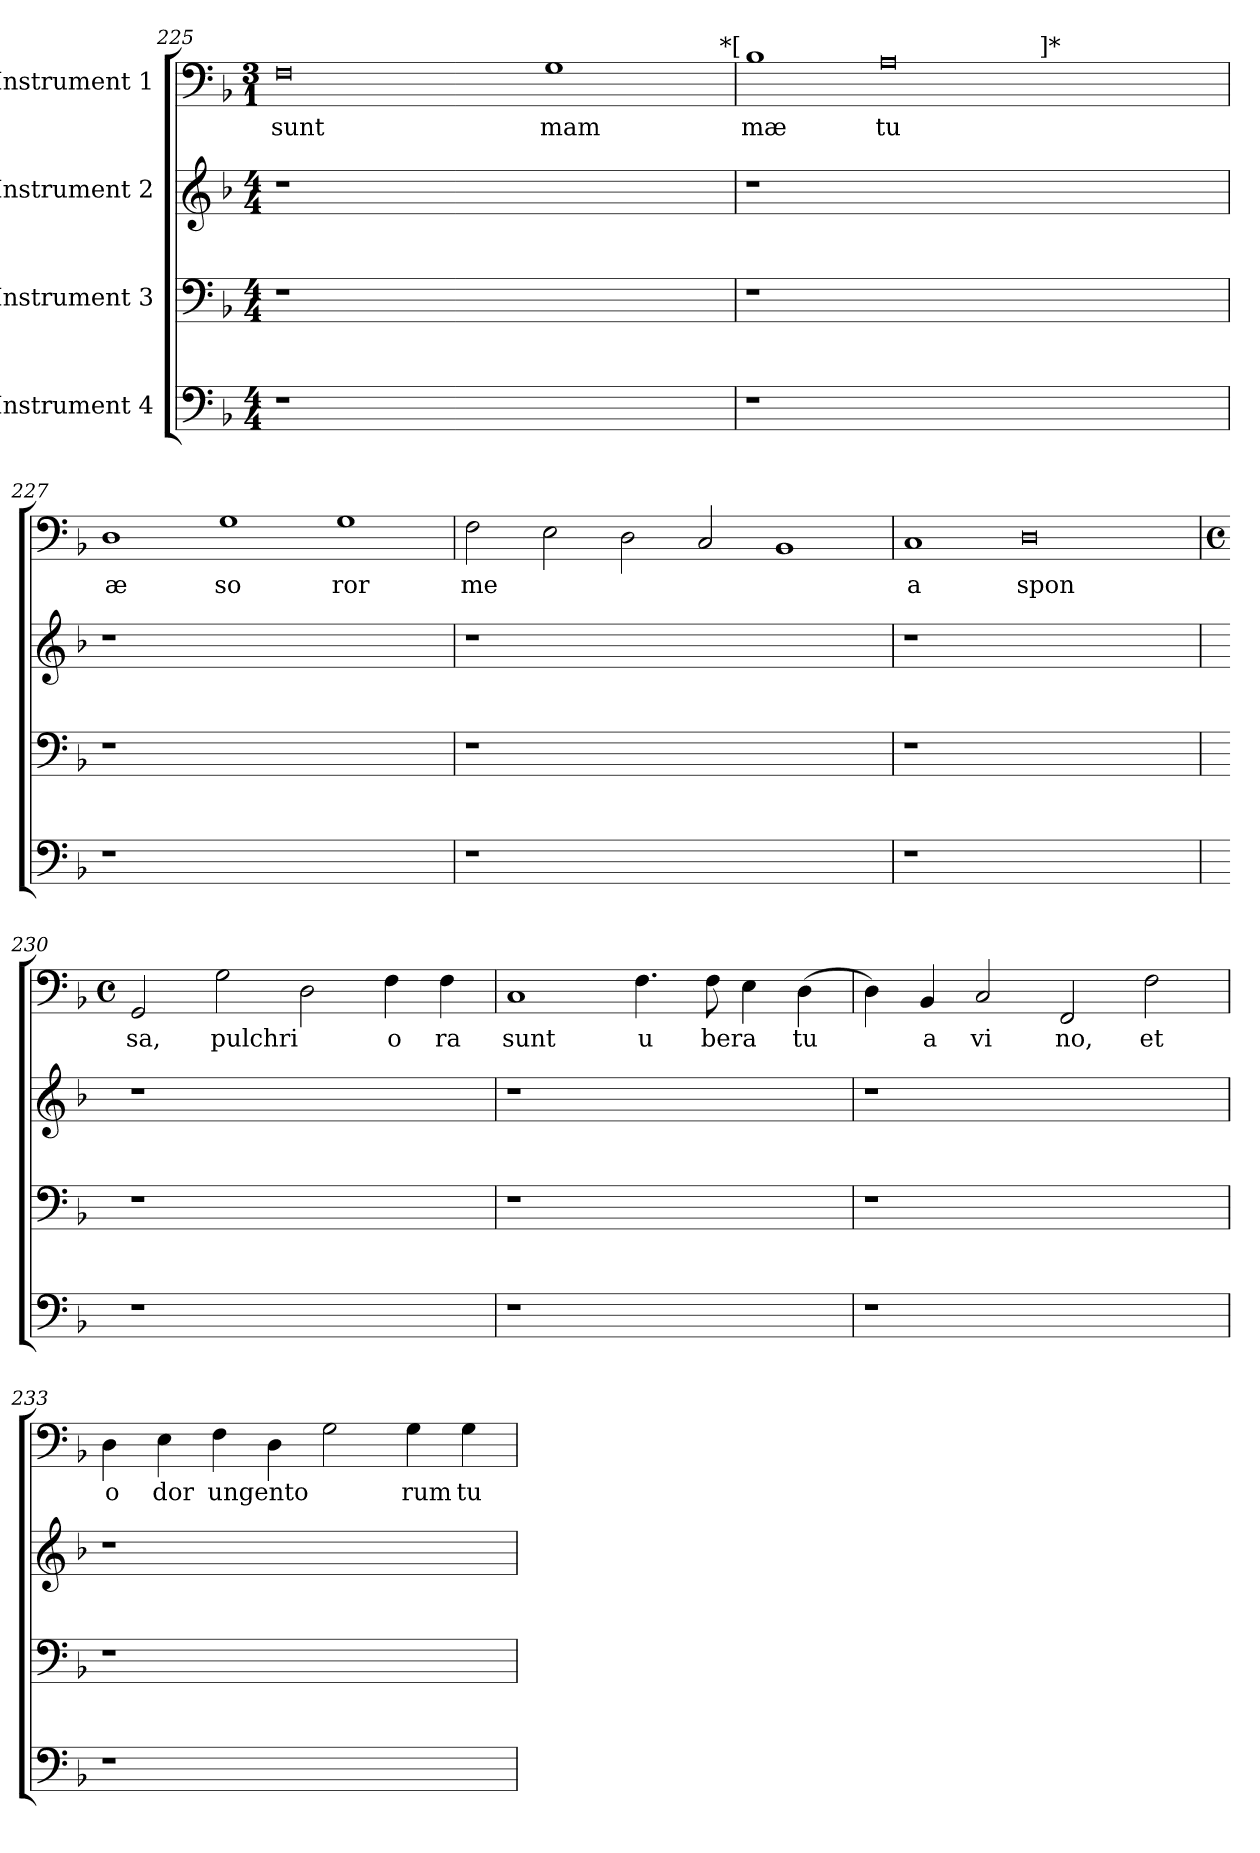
**kern	**kern	**kern	**kern	**text
*part4	*part3	*part2	*part1	*part1
*staff4	*staff3	*staff2	*staff1	*staff1
*I"Instrument 4	*I"Instrument 3	*I"Instrument 2	*I"Instrument 1	*
*clefF4	*clefF4	*clefG2	*clefF4	*
*k[b-]	*k[b-]	*k[b-]	*k[b-]	*
*F:	*F:	*F:	*F:	*
*M4/4	*M4/4	*M4/4	*M3/1	*
=225	=225	=225	=225	=225
!	!	!	!	!LO:LY:b:cj
*	*	*	*^	*
1r	1r	1r	0F	1ryy	sunt
0ryy	0ryy	0ryy	.	1ryy	.
!	!	!	!	!	!LO:LY:b:cj
.	.	.	1G	2ryy	mam
.	.	.	.	4...ryy	.
!	!	!	!	!LO:TX:a:t=*[	!
.	.	.	.	32ryy	.
=226	=226	=226	=226	=226	=226
!	!	!	!	!	!LO:LY:b:cj
1r	1r	1r	1B-	1ryy	mæ
!	!	!	!	!	!LO:LY:b:cj
0ryy	0ryy	0ryy	0A	2ryy	tu
.	.	.	.	4ryy	.
.	.	.	.	64ryy	.
!	!	!	!	!LO:TX:a:t=]*	!
.	.	.	.	1ryy	.
.	.	.	.	8...ryy	.
!!LO:LB:g=z
=227	=227	=227	=227	=227	=227
!	!	!	!	!	!LO:LY:b:cj
*	*	*	*v	*v	*
1r	1r	1r	1D	æ
!	!	!	!	!LO:LY:b:cj
0ryy	0ryy	0ryy	1G	so
!	!	!	!	!LO:LY:b:cj
.	.	.	1G	ror
=228	=228	=228	=228	=228
!	!	!	!	!LO:LY:b
1r	1r	1r	2F\	me
.	.	.	2E\	.
0ryy	0ryy	0ryy	2D\	.
.	.	.	2C/	.
.	.	.	1BB-	.
=229	=229	=229	=229	=229
!	!	!	!	!LO:LY:b:cj
1r	1r	1r	1C	a
!	!	!	!	!LO:LY:b:cj
0ryy	0ryy	0ryy	0D	spon
=230	=230	=230	=230	=230
*	*	*	*M4/4	*
*	*	*	*met(c)	*
!	!	!	!	!LO:LY:b:cj
1r	1r	1r	2GG/	sa,
!	!	!	!	!LO:LY:b
.	.	.	2G\	pulchri
1ryy	1ryy	1ryy	2D\	.
!	!	!	!	!LO:LY:b:cj
.	.	.	4F\	o
!	!	!	!	!LO:LY:b:cj
.	.	.	4F\	ra
=231	=231	=231	=231	=231
!	!	!	!	!LO:LY:b:cj
1r	1r	1r	1C	sunt
!	!	!	!	!LO:LY:b:cj
1ryy	1ryy	1ryy	4.F\	u
!	!	!	!	!LO:LY:b:cj
.	.	.	8F\	bera
.	.	.	4E\	.
!	!	!	!	!LO:LY:b:cj
.	.	.	(>4D\	tu
!!LO:LB:g=z
=232	=232	=232	=232	=232
1r	1r	1r	4D\)	.
!	!	!	!	!LO:LY:b:cj
.	.	.	4BB-/	a
!	!	!	!	!LO:LY:b:cj
.	.	.	2C/	vi
!	!	!	!	!LO:LY:b:cj
1ryy	1ryy	1ryy	2FF/	no,
!	!	!	!	!LO:LY:b:cj
.	.	.	2F\	et
=233	=233	=233	=233	=233
!	!	!	!	!LO:LY:b:cj
1r	1r	1r	4D\	o
!	!	!	!	!LO:LY:b:cj
.	.	.	4E\	dor
!	!	!	!	!LO:LY:b
.	.	.	4F\	ungento
.	.	.	4D\	.
1ryy	1ryy	1ryy	2G\	.
!	!	!	!	!LO:LY:b:cj
.	.	.	4G\	rum
!	!	!	!	!LO:LY:b:cj
.	.	.	4G\	tu
=	=	=	=	=
*-	*-	*-	*-	*-
